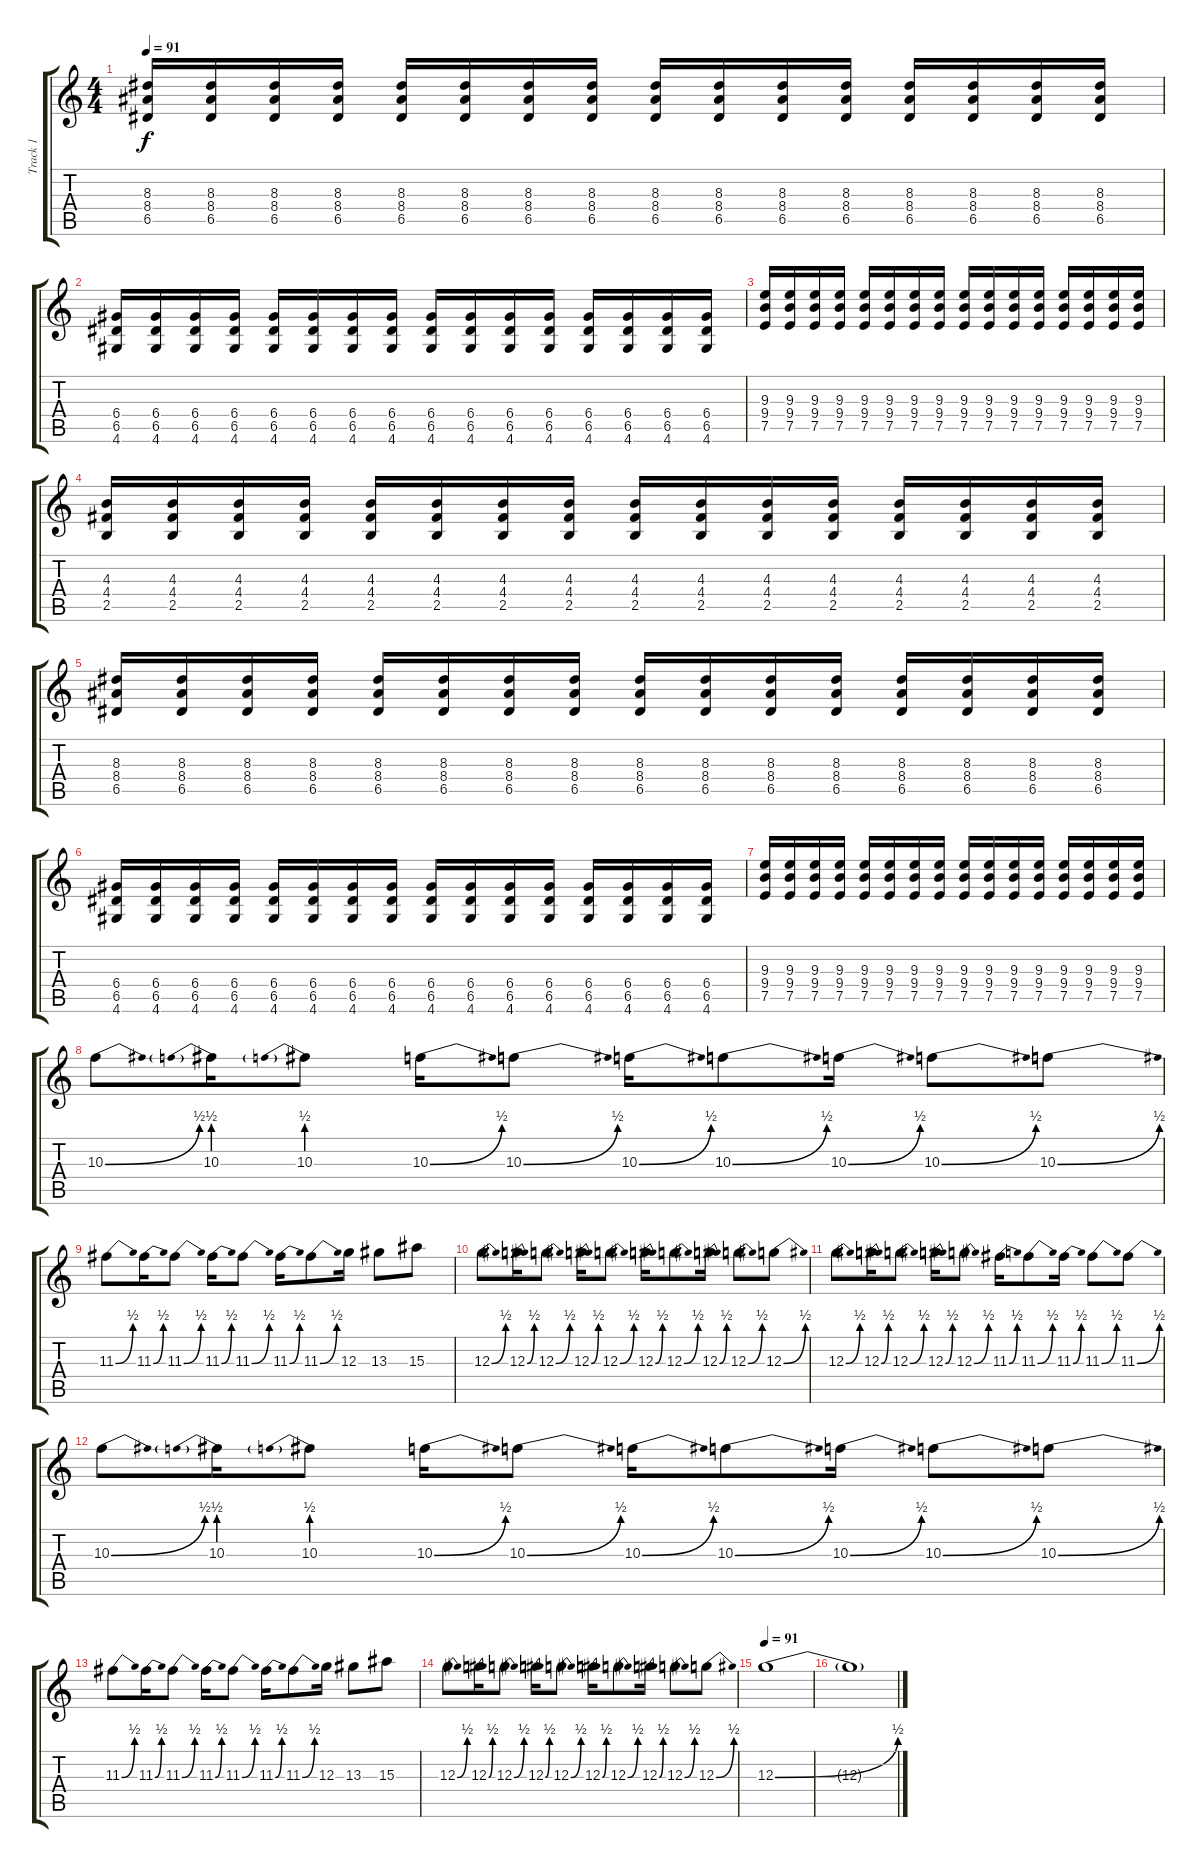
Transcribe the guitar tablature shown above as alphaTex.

\track ("Track 1" "Track 1") {instrument distortionguitar}
\staff {score tabs}
\tuning (E4 B3 G3 D3 A2 E2) {hide}
\ts (4 4)
\tempo 91
\clef g2
\ks c
(8.3 8.4 6.5).16{dy f} (8.3 8.4 6.5).16 (8.3 8.4 6.5).16 (8.3 8.4 6.5).16 (8.3 8.4 6.5).16 (8.3 8.4 6.5).16 (8.3 8.4 6.5).16 (8.3 8.4 6.5).16 (8.3 8.4 6.5).16 (8.3 8.4 6.5).16 (8.3 8.4 6.5).16 (8.3 8.4 6.5).16 (8.3 8.4 6.5).16 (8.3 8.4 6.5).16 (8.3 8.4 6.5).16 (8.3 8.4 6.5).16 |
(6.4 6.5 4.6).16 (6.4 6.5 4.6).16 (6.4 6.5 4.6).16 (6.4 6.5 4.6).16 (6.4 6.5 4.6).16 (6.4 6.5 4.6).16 (6.4 6.5 4.6).16 (6.4 6.5 4.6).16 (6.4 6.5 4.6).16 (6.4 6.5 4.6).16 (6.4 6.5 4.6).16 (6.4 6.5 4.6).16 (6.4 6.5 4.6).16 (6.4 6.5 4.6).16 (6.4 6.5 4.6).16 (6.4 6.5 4.6).16 |
(9.3 9.4 7.5).16 (9.3 9.4 7.5).16 (9.3 9.4 7.5).16 (9.3 9.4 7.5).16 (9.3 9.4 7.5).16 (9.3 9.4 7.5).16 (9.3 9.4 7.5).16 (9.3 9.4 7.5).16 (9.3 9.4 7.5).16 (9.3 9.4 7.5).16 (9.3 9.4 7.5).16 (9.3 9.4 7.5).16 (9.3 9.4 7.5).16 (9.3 9.4 7.5).16 (9.3 9.4 7.5).16 (9.3 9.4 7.5).16 |
(4.3 4.4 2.5).16 (4.3 4.4 2.5).16 (4.3 4.4 2.5).16 (4.3 4.4 2.5).16 (4.3 4.4 2.5).16 (4.3 4.4 2.5).16 (4.3 4.4 2.5).16 (4.3 4.4 2.5).16 (4.3 4.4 2.5).16 (4.3 4.4 2.5).16 (4.3 4.4 2.5).16 (4.3 4.4 2.5).16 (4.3 4.4 2.5).16 (4.3 4.4 2.5).16 (4.3 4.4 2.5).16 (4.3 4.4 2.5).16 |
(8.3 8.4 6.5).16 (8.3 8.4 6.5).16 (8.3 8.4 6.5).16 (8.3 8.4 6.5).16 (8.3 8.4 6.5).16 (8.3 8.4 6.5).16 (8.3 8.4 6.5).16 (8.3 8.4 6.5).16 (8.3 8.4 6.5).16 (8.3 8.4 6.5).16 (8.3 8.4 6.5).16 (8.3 8.4 6.5).16 (8.3 8.4 6.5).16 (8.3 8.4 6.5).16 (8.3 8.4 6.5).16 (8.3 8.4 6.5).16 |
(6.4 6.5 4.6).16 (6.4 6.5 4.6).16 (6.4 6.5 4.6).16 (6.4 6.5 4.6).16 (6.4 6.5 4.6).16 (6.4 6.5 4.6).16 (6.4 6.5 4.6).16 (6.4 6.5 4.6).16 (6.4 6.5 4.6).16 (6.4 6.5 4.6).16 (6.4 6.5 4.6).16 (6.4 6.5 4.6).16 (6.4 6.5 4.6).16 (6.4 6.5 4.6).16 (6.4 6.5 4.6).16 (6.4 6.5 4.6).16 |
(9.3 9.4 7.5).16 (9.3 9.4 7.5).16 (9.3 9.4 7.5).16 (9.3 9.4 7.5).16 (9.3 9.4 7.5).16 (9.3 9.4 7.5).16 (9.3 9.4 7.5).16 (9.3 9.4 7.5).16 (9.3 9.4 7.5).16 (9.3 9.4 7.5).16 (9.3 9.4 7.5).16 (9.3 9.4 7.5).16 (9.3 9.4 7.5).16 (9.3 9.4 7.5).16 (9.3 9.4 7.5).16 (9.3 9.4 7.5).16 |
10.3{be (bend 0 0 60 2)}.8 10.3{be (prebend 0 2 60 2)}.16 10.3{be (prebend 0 2 60 2)}.8 10.3{be (bend 0 0 60 2)}.16 10.3{be (bend 0 0 60 2)}.8 10.3{be (bend 0 0 60 2)}.16 10.3{be (bend 0 0 60 2)}.8 10.3{be (bend 0 0 60 2)}.16 10.3{be (bend 0 0 60 2)}.8 10.3{be (bend 0 0 60 2)}.8 |
11.3{be (bend 0 0 60 2)}.8 11.3{be (bend 0 0 60 2)}.16 11.3{be (bend 0 0 60 2)}.8 11.3{be (bend 0 0 60 2)}.16 11.3{be (bend 0 0 60 2)}.8 11.3{be (bend 0 0 60 2)}.16 11.3{be (bend 0 0 60 2)}.8 12.3.16 13.3.8 15.3.8 |
12.3{be (bend 0 0 60 2)}.8 12.3{be (bend 0 0 60 2)}.16 12.3{be (bend 0 0 60 2)}.8 12.3{be (bend 0 0 60 2)}.16 12.3{be (bend 0 0 60 2)}.8 12.3{be (bend 0 0 60 2)}.16 12.3{be (bend 0 0 60 2)}.8 12.3{be (bend 0 0 60 2)}.16 12.3{be (bend 0 0 60 2)}.8 12.3{be (bend 0 0 60 2)}.8 |
12.3{be (bend 0 0 60 2)}.8 12.3{be (bend 0 0 60 2)}.16 12.3{be (bend 0 0 60 2)}.8 12.3{be (bend 0 0 60 2)}.16 12.3{be (bend 0 0 60 2)}.8 11.3{be (bend 0 0 60 2)}.16 11.3{be (bend 0 0 60 2)}.8 11.3{be (bend 0 0 60 2)}.16 11.3{be (bend 0 0 60 2)}.8 11.3{be (bend 0 0 60 2)}.8 |
10.3{be (bend 0 0 60 2)}.8 10.3{be (prebend 0 2 60 2)}.16 10.3{be (prebend 0 2 60 2)}.8 10.3{be (bend 0 0 60 2)}.16 10.3{be (bend 0 0 60 2)}.8 10.3{be (bend 0 0 60 2)}.16 10.3{be (bend 0 0 60 2)}.8 10.3{be (bend 0 0 60 2)}.16 10.3{be (bend 0 0 60 2)}.8 10.3{be (bend 0 0 60 2)}.8 |
11.3{be (bend 0 0 60 2)}.8 11.3{be (bend 0 0 60 2)}.16 11.3{be (bend 0 0 60 2)}.8 11.3{be (bend 0 0 60 2)}.16 11.3{be (bend 0 0 60 2)}.8 11.3{be (bend 0 0 60 2)}.16 11.3{be (bend 0 0 60 2)}.8 12.3.16 13.3.8 15.3.8 |
12.3{be (bend 0 0 60 2)}.8 12.3{be (bend 0 0 60 2)}.16 12.3{be (bend 0 0 60 2)}.8 12.3{be (bend 0 0 60 2)}.16 12.3{be (bend 0 0 60 2)}.8 12.3{be (bend 0 0 60 2)}.16 12.3{be (bend 0 0 60 2)}.8 12.3{be (bend 0 0 60 2)}.16 12.3{be (bend 0 0 60 2)}.8 12.3{be (bend 0 0 60 2)}.8 |
\tempo 91
12.3{be (bend 0 0 60 2)}.1{volume 0} |
12.3{t}.1
